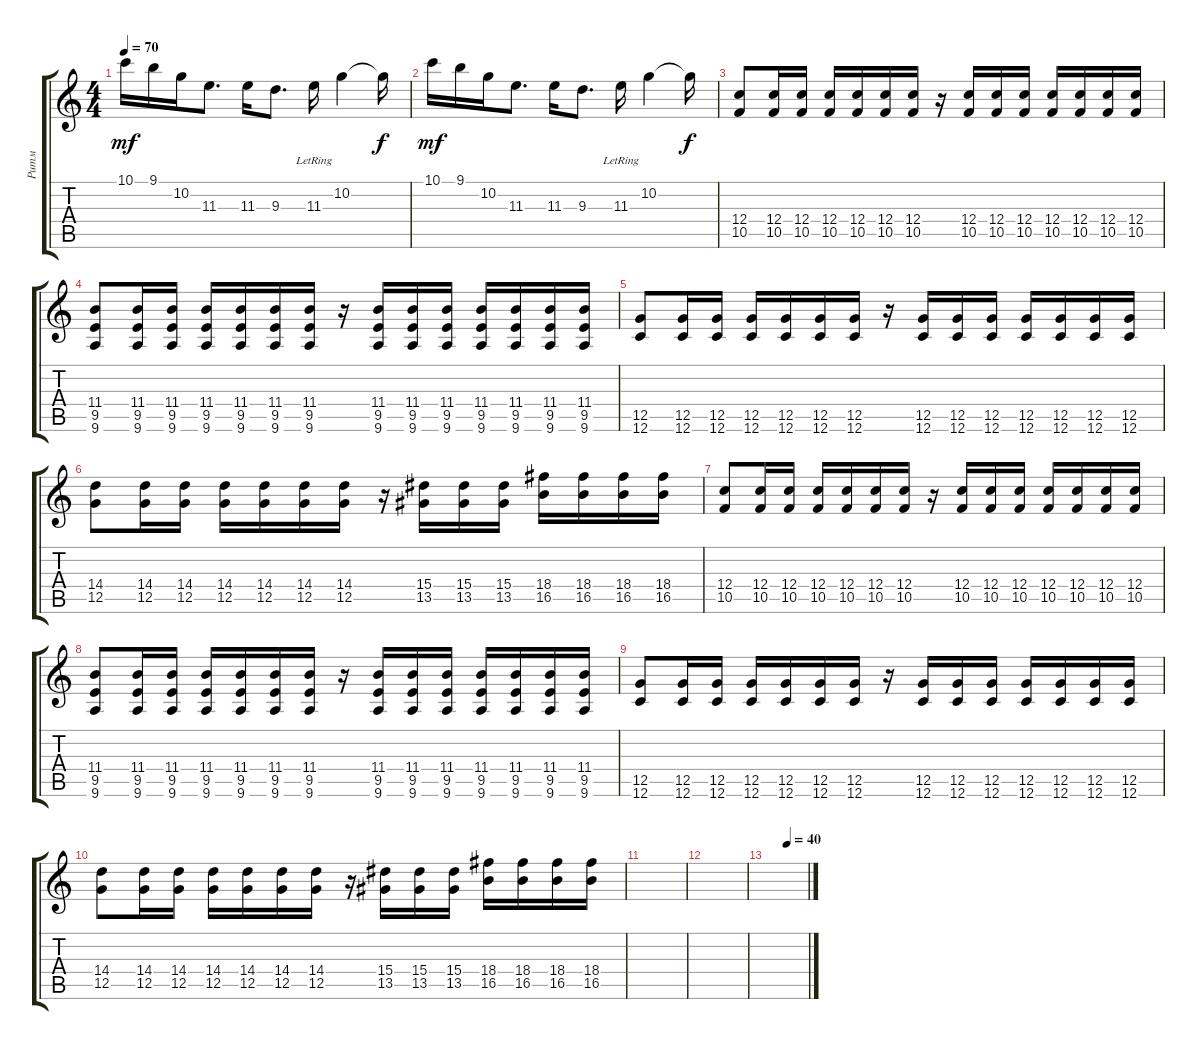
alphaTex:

\track ("Ритм" "Ритм") {instrument distortionguitar}
\staff {score tabs}
\tuning (D4 A3 F3 C3 G2 C2) {hide}
\ts (4 4)
\tempo 70
\clef g2
\ks c
10.1.16{dy mf balance 8 instrument distortionguitar} 9.1.16 10.2.16 11.3.8{d} 11.3.16 9.3.8{d} 11.3{lr}.16 10.2{lr}.4 10.2{t}.16{dy f} |
10.1.16{dy mf balance 8 instrument distortionguitar} 9.1.16 10.2.16 11.3.8{d} 11.3.16 9.3.8{d} 11.3{lr}.16 10.2{lr}.4 10.2{t}.16{dy f} |
(12.4 10.5).8 (12.4 10.5).16 (12.4 10.5).16 (12.4 10.5).16 (12.4 10.5).16 (12.4 10.5).16 (12.4 10.5).16 r.16 (12.4 10.5).16 (12.4 10.5).16 (12.4 10.5).16 (12.4 10.5).16 (12.4 10.5).16 (12.4 10.5).16 (12.4 10.5).16 |
(11.4 9.5 9.6).8 (11.4 9.5 9.6).16 (11.4 9.5 9.6).16 (11.4 9.5 9.6).16 (11.4 9.5 9.6).16 (11.4 9.5 9.6).16 (11.4 9.5 9.6).16 r.16 (11.4 9.5 9.6).16 (11.4 9.5 9.6).16 (11.4 9.5 9.6).16 (11.4 9.5 9.6).16 (11.4 9.5 9.6).16 (11.4 9.5 9.6).16 (11.4 9.5 9.6).16 |
(12.5 12.6).8 (12.5 12.6).16 (12.5 12.6).16 (12.5 12.6).16 (12.5 12.6).16 (12.5 12.6).16 (12.5 12.6).16 r.16 (12.5 12.6).16 (12.5 12.6).16 (12.5 12.6).16 (12.5 12.6).16 (12.5 12.6).16 (12.5 12.6).16 (12.5 12.6).16 |
(14.4 12.5).8 (14.4 12.5).16 (14.4 12.5).16 (14.4 12.5).16 (14.4 12.5).16 (14.4 12.5).16 (14.4 12.5).16 r.16 (15.4 13.5).16 (15.4 13.5).16 (15.4 13.5).16 (18.4 16.5).16 (18.4 16.5).16 (18.4 16.5).16 (18.4 16.5).16 |
(12.4 10.5).8 (12.4 10.5).16 (12.4 10.5).16 (12.4 10.5).16 (12.4 10.5).16 (12.4 10.5).16 (12.4 10.5).16 r.16 (12.4 10.5).16 (12.4 10.5).16 (12.4 10.5).16 (12.4 10.5).16 (12.4 10.5).16 (12.4 10.5).16 (12.4 10.5).16 |
(11.4 9.5 9.6).8 (11.4 9.5 9.6).16 (11.4 9.5 9.6).16 (11.4 9.5 9.6).16 (11.4 9.5 9.6).16 (11.4 9.5 9.6).16 (11.4 9.5 9.6).16 r.16 (11.4 9.5 9.6).16 (11.4 9.5 9.6).16 (11.4 9.5 9.6).16 (11.4 9.5 9.6).16 (11.4 9.5 9.6).16 (11.4 9.5 9.6).16 (11.4 9.5 9.6).16 |
(12.5 12.6).8 (12.5 12.6).16 (12.5 12.6).16 (12.5 12.6).16 (12.5 12.6).16 (12.5 12.6).16 (12.5 12.6).16 r.16 (12.5 12.6).16 (12.5 12.6).16 (12.5 12.6).16 (12.5 12.6).16 (12.5 12.6).16 (12.5 12.6).16 (12.5 12.6).16 |
(14.4 12.5).8 (14.4 12.5).16 (14.4 12.5).16 (14.4 12.5).16 (14.4 12.5).16 (14.4 12.5).16 (14.4 12.5).16 r.16 (15.4 13.5).16 (15.4 13.5).16 (15.4 13.5).16 (18.4 16.5).16 (18.4 16.5).16 (18.4 16.5).16 (18.4 16.5).16 |
|
|
\tempo (40 0.5)
